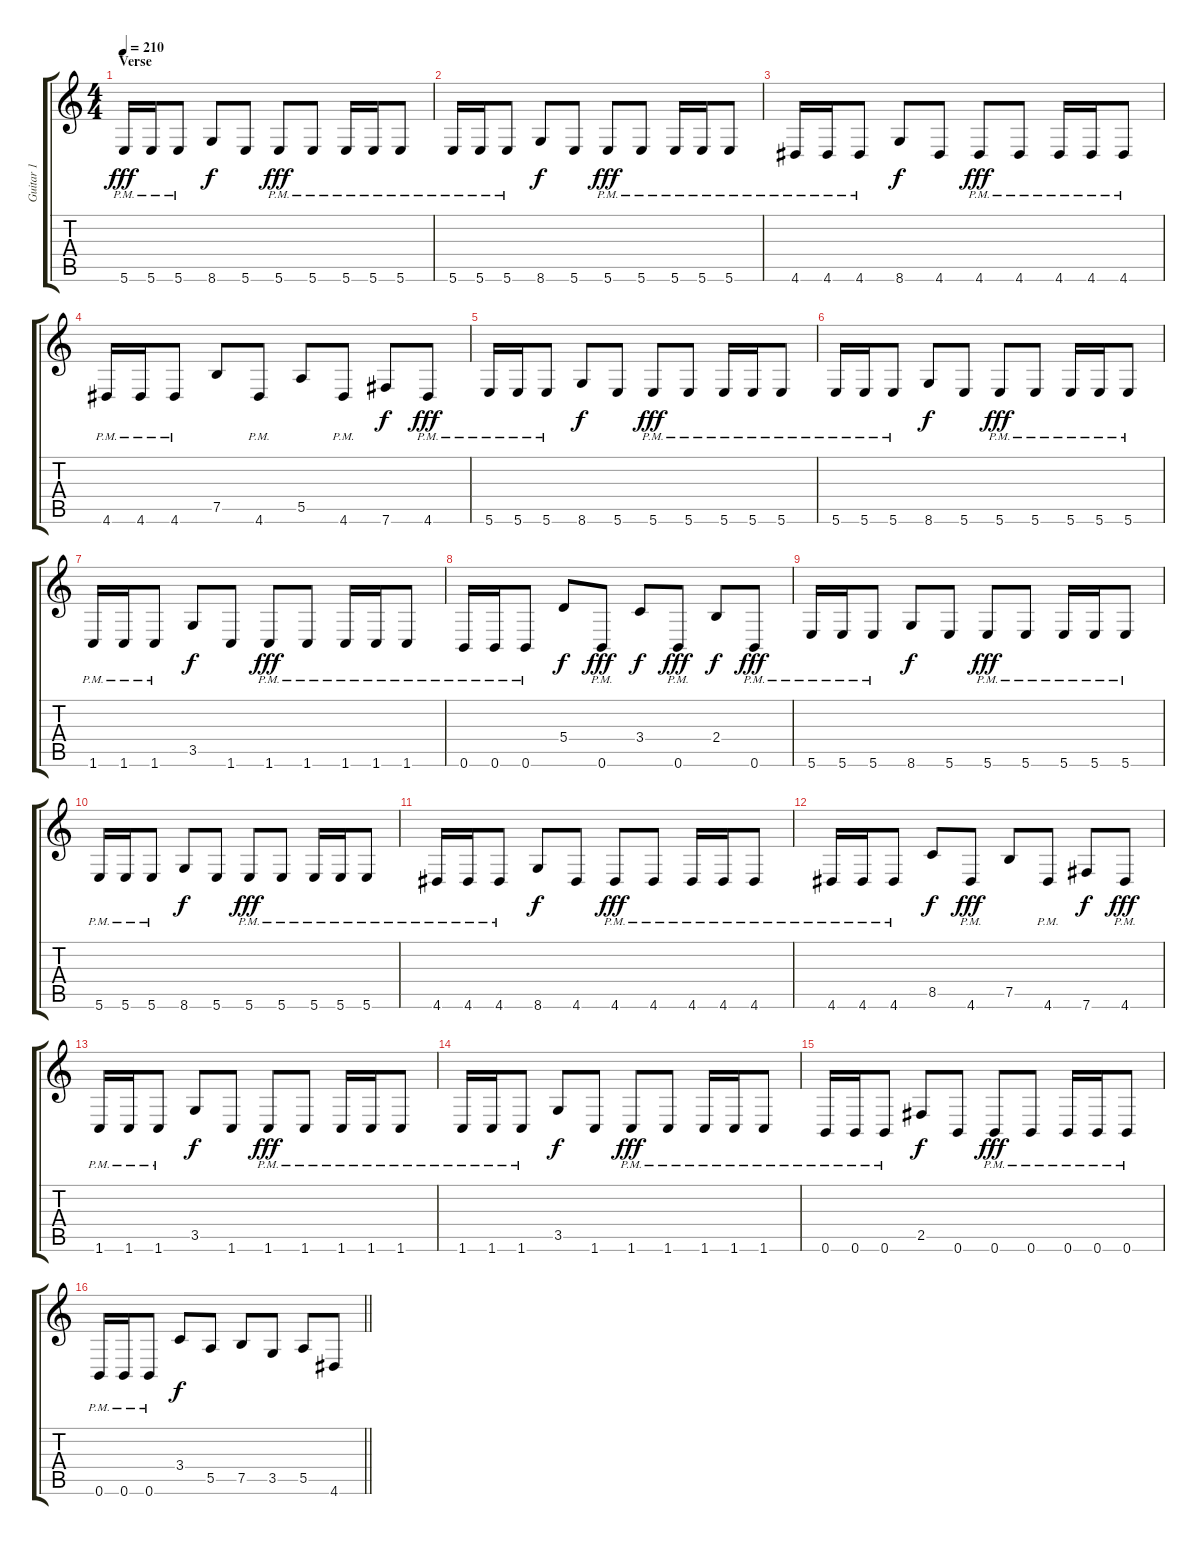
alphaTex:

\track ("Guitar 1" "Guitar 1") {instrument distortionguitar}
\staff {score tabs}
\tuning (B3 Gb3 D3 A2 E2 B1) {hide}
\ts (4 4)
\section ("" "Verse")
\tempo 210
\clef g2
\ks c
5.6{pm}.16{dy fff} 5.6{pm}.16 5.6{pm}.8 8.6.8{dy f} 5.6.8 5.6{pm}.8{dy fff} 5.6{pm}.8 5.6{pm}.16 5.6{pm}.16 5.6{pm}.8 |
5.6{pm}.16 5.6{pm}.16 5.6{pm}.8 8.6.8{dy f} 5.6.8 5.6{pm}.8{dy fff} 5.6{pm}.8 5.6{pm}.16 5.6{pm}.16 5.6{pm}.8 |
4.6{pm}.16 4.6{pm}.16 4.6{pm}.8 8.6.8{dy f} 4.6.8 4.6{pm}.8{dy fff} 4.6{pm}.8 4.6{pm}.16 4.6{pm}.16 4.6{pm}.8 |
4.6{pm}.16 4.6{pm}.16 4.6{pm}.8 7.5.8 4.6{pm}.8 5.5.8 4.6{pm}.8 7.6.8{dy f} 4.6{pm}.8{dy fff} |
5.6{pm}.16 5.6{pm}.16 5.6{pm}.8 8.6.8{dy f} 5.6.8 5.6{pm}.8{dy fff} 5.6{pm}.8 5.6{pm}.16 5.6{pm}.16 5.6{pm}.8 |
5.6{pm}.16 5.6{pm}.16 5.6{pm}.8 8.6.8{dy f} 5.6.8 5.6{pm}.8{dy fff} 5.6{pm}.8 5.6{pm}.16 5.6{pm}.16 5.6{pm}.8 |
1.6{pm}.16 1.6{pm}.16 1.6{pm}.8 3.5.8{dy f} 1.6.8 1.6{pm}.8{dy fff} 1.6{pm}.8 1.6{pm}.16 1.6{pm}.16 1.6{pm}.8 |
0.6{pm}.16 0.6{pm}.16 0.6{pm}.8 5.4.8{dy f} 0.6{pm}.8{dy fff} 3.4.8{dy f} 0.6{pm}.8{dy fff} 2.4.8{dy f} 0.6{pm}.8{dy fff} |
5.6{pm}.16 5.6{pm}.16 5.6{pm}.8 8.6.8{dy f} 5.6.8 5.6{pm}.8{dy fff} 5.6{pm}.8 5.6{pm}.16 5.6{pm}.16 5.6{pm}.8 |
5.6{pm}.16 5.6{pm}.16 5.6{pm}.8 8.6.8{dy f} 5.6.8 5.6{pm}.8{dy fff} 5.6{pm}.8 5.6{pm}.16 5.6{pm}.16 5.6{pm}.8 |
4.6{pm}.16 4.6{pm}.16 4.6{pm}.8 8.6.8{dy f} 4.6.8 4.6{pm}.8{dy fff} 4.6{pm}.8 4.6{pm}.16 4.6{pm}.16 4.6{pm}.8 |
4.6{pm}.16 4.6{pm}.16 4.6{pm}.8 8.5.8{dy f} 4.6{pm}.8{dy fff} 7.5.8 4.6{pm}.8 7.6.8{dy f} 4.6{pm}.8{dy fff} |
1.6{pm}.16 1.6{pm}.16 1.6{pm}.8 3.5.8{dy f} 1.6.8 1.6{pm}.8{dy fff} 1.6{pm}.8 1.6{pm}.16 1.6{pm}.16 1.6{pm}.8 |
1.6{pm}.16 1.6{pm}.16 1.6{pm}.8 3.5.8{dy f} 1.6.8 1.6{pm}.8{dy fff} 1.6{pm}.8 1.6{pm}.16 1.6{pm}.16 1.6{pm}.8 |
0.6{pm}.16 0.6{pm}.16 0.6{pm}.8 2.5.8{dy f} 0.6.8 0.6{pm}.8{dy fff} 0.6{pm}.8 0.6{pm}.16 0.6{pm}.16 0.6{pm}.8 |
\barLineRight lightlight
0.6{pm}.16 0.6{pm}.16 0.6{pm}.8 3.4.8{dy f} 5.5.8 7.5.8 3.5.8 5.5.8 4.6.8
